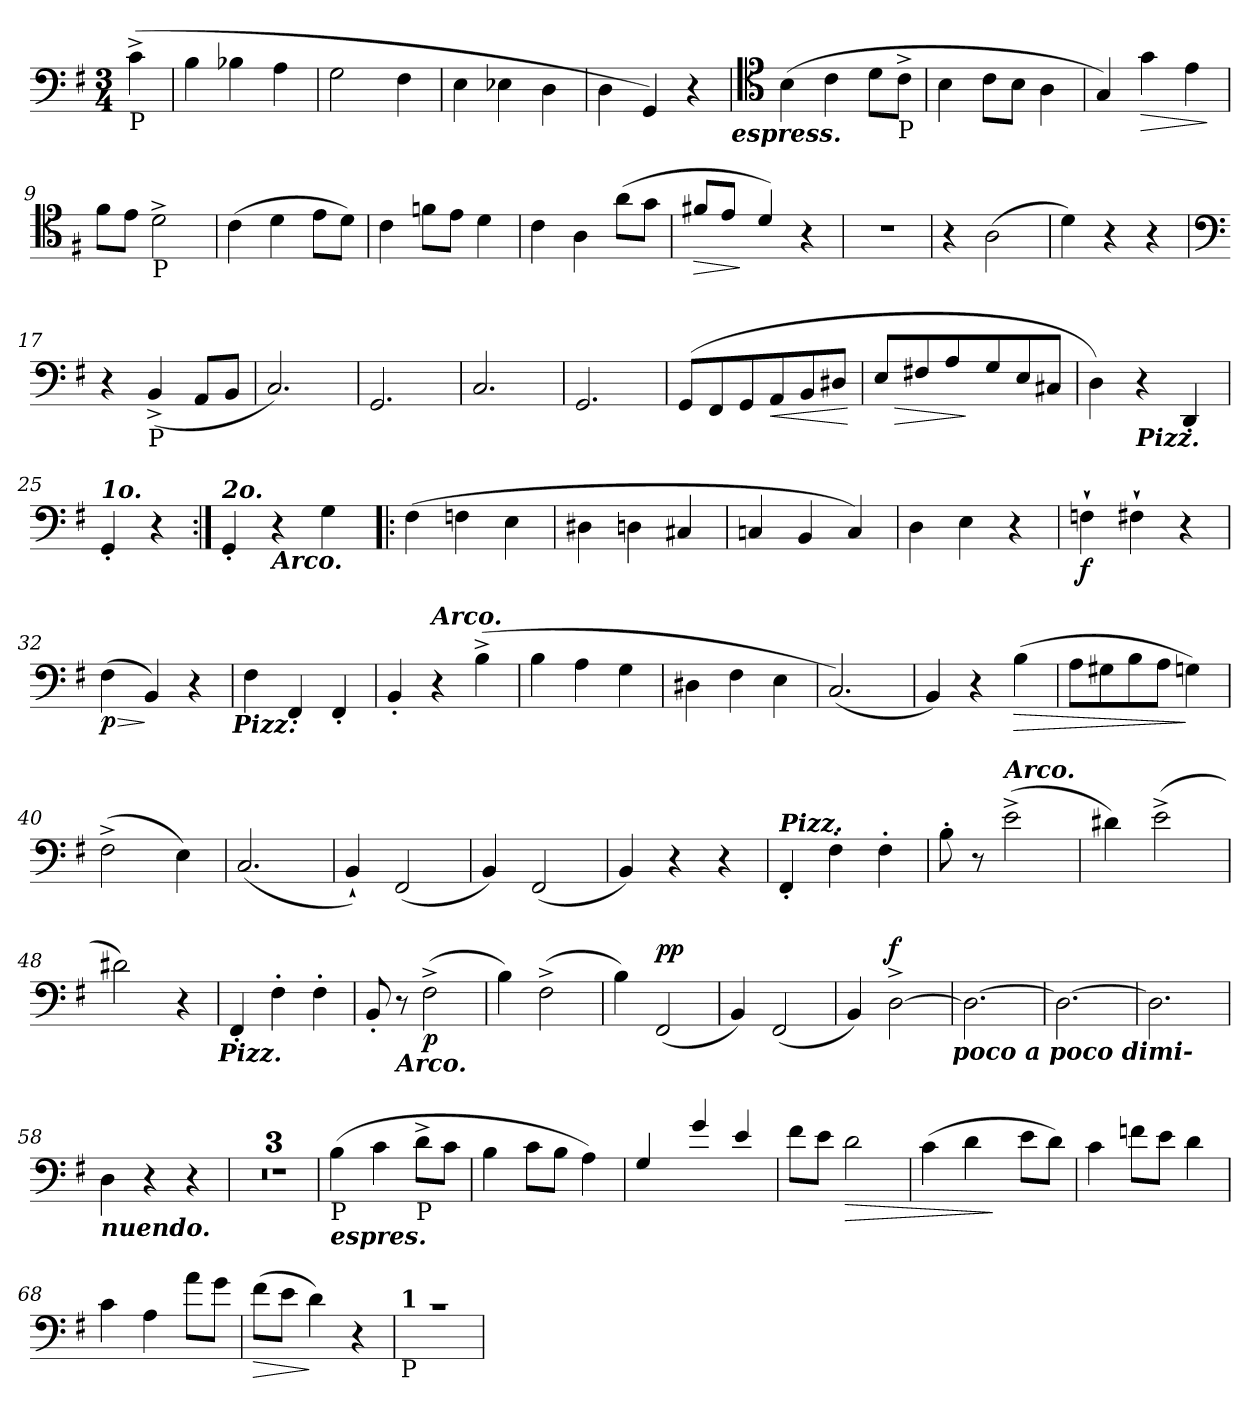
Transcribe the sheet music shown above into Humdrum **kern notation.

**kern	**dynam
*part1	*part1
*staff1	*staff1
*clefF4	*
*k[f#]	*
*G:	*
*M3/4	*
=1	=1
!LO:TX:b:t=P	!
(>4c^\	.
=2	=2
4B\	.
4B-X\	.
4A\	.
=3	=3
2G\	.
4F#\	.
=4	=4
4E\	.
4E-X\	.
4D\	.
=5	=5
4D\	.
4GG/)	.
4r	.
!LO:TX:b:Bi:t=espress.	!
=6	=6
*clefC4	*
(>4B\	.
4c\	.
8d\L	.
!LO:TX:b:t=P	!
8c^\J	.
=7	=7
4B\	.
8c\L	.
8B\J	.
4A\	.
=8	=8
4G/)	.
!	!LO:HP:b
4g\	>
4e\	.
.	]
=9	=9
8f#\L	.
8e\J	.
!LO:TX:b:t=P	!
2d^\	.
=10	=10
(>4c\	.
4d\	.
8e\L	.
8d\J)	.
=11	=11
4c\	.
8fn\L	.
8e\J	.
4d\	.
=12	=12
4c\	.
4A\	.
(>8a\L	.
8g\J	.
!!LO:LB:g=z
=13	=13
!	!LO:HP:b
*^	*
8f#X/L	8ryy	>
8e/J	16ryy	.
.	16ryy	]
4d/)	4ryy	.
4r	4ryy	.
=14	=14	=14
!LO:TX:b:t=P	!	!
!LO:TX:a:B:t=1	!	!
*v	*v	*
2.rc	.
=15	=15
4r	.
(>2A\	.
=16	=16
4d\)	.
4r	.
4r	.
=17	=17
*clefF4	*
4r	.
!LO:TX:b:t=P	!
(<4BB^/	.
8AA/L	.
8BB/J	.
=18	=18
2.C/)	.
=19	=19
2.GG/	.
=20	=20
2.C/	.
=21	=21
2.GG/	.
=22	=22
(>8GG/L	.
8FF#/	.
8GG/	.
!	!LO:HP:b
8AA/	<
8BB/	.
8D#X/J	.
.	[
=23	=23
*^	*
*	*^	*
8E/L	16ryy	4ryy	.
!	!	!	!LO:HP:b
.	16ryy	.	>
8F#X/	8ryy	.	.
8A/	4ryy	16ryy	.
.	.	16ryy	]
8G/	.	8ryy	.
8E/	4ryy	4ryy	.
8C#X/J	.	.	.
*v	*v	*v	*
!!LO:LB:g=z
=24	=24
4D\)	.
!LO:TX:b:Bi:t=Pizz.	!
4r	.
4DD'/	.
=25	=25
!LO:TX:a:Bi:t=1o.	!
4GG'/	.
4r	.
=26:|!	=26:|!
!LO:TX:a:Bi:t=2o.	!
4GG'/	.
!LO:TX:b:Bi:t=Arco.	!
4r	.
4G\	.
=27!|:	=27!|:
(>4F#\	.
4Fn\	.
4E\	.
=28	=28
4D#X\	.
4Dn\	.
4C#X/	.
=29	=29
4Cn/	.
4BB/	.
4C/)	.
=30	=30
4D\	.
4E\	.
4r	.
=31	=31
!	!LO:DY:b
4Fn`\	f
4F#X`\	.
4r	.
=32	=32
!	!LO:HP:b
!	!LO:DY:n=1:b
(>4F#\	> p
4BB/)	]
4r	.
!LO:TX:b:Bi:t=Pizz.	!
=33	=33
4F#\	.
4FF#'/	.
4FF#'/	.
=34	=34
4BB'/	.
!LO:TX:a:Bi:t=Arco.	!
4r	.
(>4B^\	.
=35	=35
4B\	.
4A\	.
4G\	.
!!LO:LB:g=z
=36	=36
4D#X\	.
4F#\	.
4E\	.
=37	=37
(<2.C/)	.
=38	=38
4BB/)	.
4r	.
!	!LO:HP:b
(>4B\	>
=39	=39
8A\L	.
8G#X\	.
8B\	.
8A\J	.
4Gn\)	]
=40	=40
(>2F#^\	.
4E\)	.
=41	=41
(<2.C/	.
=42	=42
4BB`/)	.
(<2FF#/	.
=43	=43
4BB/)	.
(<2FF#/	.
=44	=44
4BB/)	.
4r	.
4r	.
=45	=45
!LO:TX:a:Bi:t=Pizz.	!
4FF#'/	.
4F#'\	.
4F#'\	.
=46	=46
8B'\	.
8r	.
!LO:TX:a:Bi:t=Arco.	!
(>2e^\	.
=47	=47
4d#X\)	.
(>2e^\	.
=48	=48
2d#X\)	.
4r	.
!LO:TX:b:Bi:t=Pizz.	!
!!LO:LB:g=z
=49	=49
4FF#'/	.
4F#'\	.
4F#'\	.
=50	=50
8BB'/	.
!LO:TX:b:Bi:t=Arco.	!
8r	.
!	!LO:DY:b
(>2F#^\	p
=51	=51
4B\)	.
(>2F#^\	.
=52	=52
4B\)	.
!	!LO:DY:a
(<2FF#/	pp
=53	=53
4BB/)	.
(<2FF#/	.
=54	=54
4BB/)	.
!	!LO:DY:a
[2D^\	f
!LO:TX:b:Bi:t=poco a poco dimi-	!
=55	=55
2.D\_	.
=56	=56
2.D\_	.
=57	=57
2.D\]	.
=58	=58
!LO:TX:b:Bi:t=nuendo.	!
4D\	.
4r	.
4r	.
=59	=59
2.rF	.
=60	=60
*clefC4	*
2.rF	.
=61	=61
2.rF	.
=62	=62
!LO:TX:b:t=P	!
!LO:TX:b:Bi:t=espres.	!
(>4B\	.
4c\	.
!LO:TX:b:t=P	!
8d^\L	.
8c\J	.
=63	=63
4B\	.
8c\L	.
8B\J	.
4A\)	.
!!LO:LB:g=z
=64	=64
*^	*
4G/	8ryy	.
.	8ryy	.
4g/	4ryy	.
4e/	4ryy	.
*v	*v	*
=65	=65
8f#\L	.
8e\J	.
!	!LO:HP:b
2d\	>
=66	=66
*^	*
4ryy	(>4c\	.
8ryy	4d\	.
8ryy	.	]
4ryy	8e\L	.
.	8d\J)	.
*v	*v	*
=67	=67
4c\	.
8fn\L	.
8e\J	.
4d\	.
=68	=68
4c\	.
4A\	.
8a\L	.
8g\J	.
=69	=69
!	!LO:HP:b
(>8f#\L	>
8e\J	.
4d\)	]
4r	.
=70	=70
!LO:TX:b:t=P	!
!LO:TX:a:B:t=1	!
2.rc	.
=	=
*-	*-
